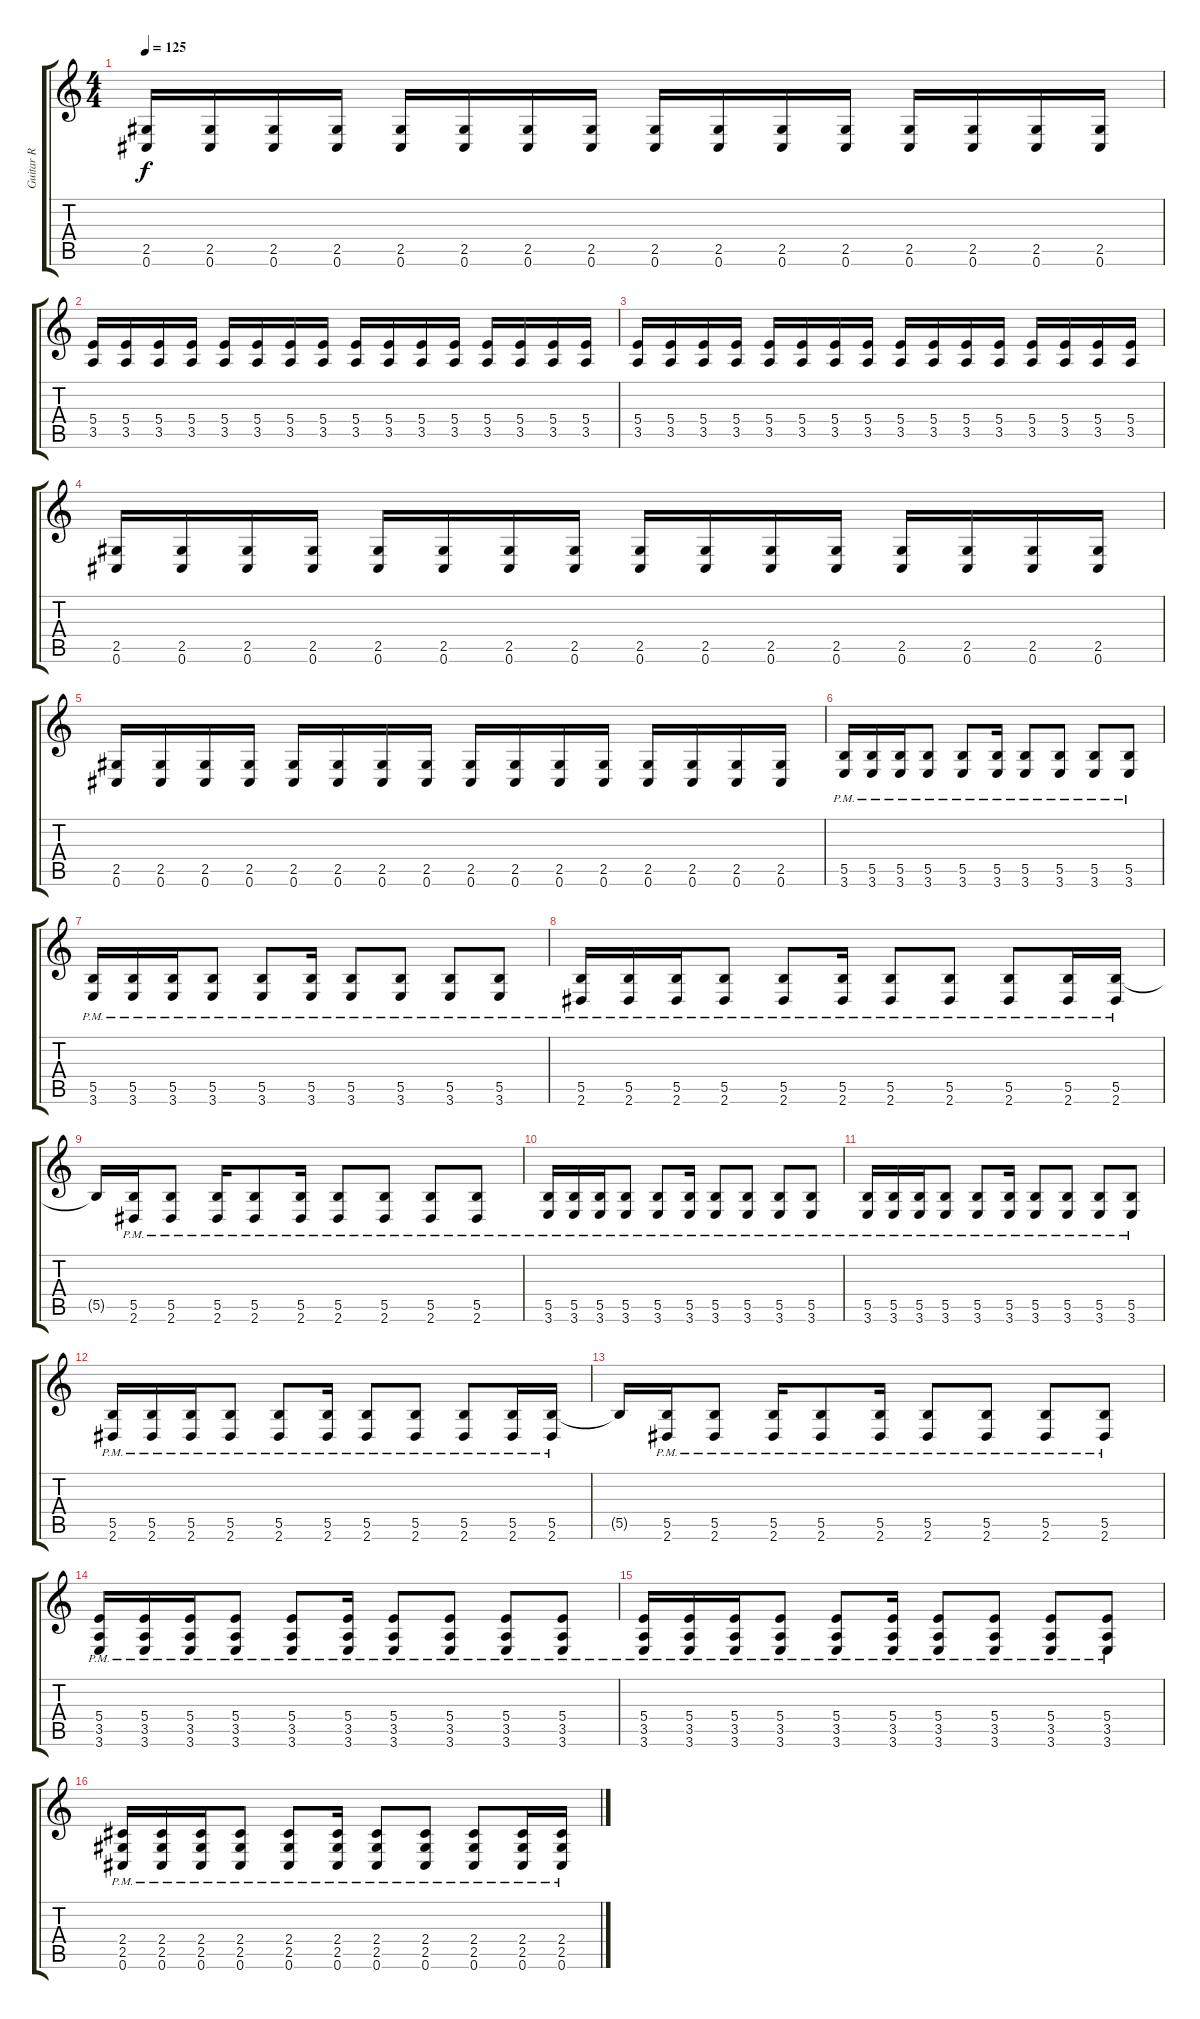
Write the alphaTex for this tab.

\track ("Guitar R" "Guitar R") {instrument distortionguitar}
\staff {score tabs}
\tuning (Db4 Ab3 E3 B2 Gb2 Db2) {hide}
\ts (4 4)
\tempo 125
\clef g2
\ks c
(2.5 0.6).16{dy f} (2.5 0.6).16 (2.5 0.6).16 (2.5 0.6).16 (2.5 0.6).16 (2.5 0.6).16 (2.5 0.6).16 (2.5 0.6).16 (2.5 0.6).16 (2.5 0.6).16 (2.5 0.6).16 (2.5 0.6).16 (2.5 0.6).16 (2.5 0.6).16 (2.5 0.6).16 (2.5 0.6).16 |
(5.4 3.5).16 (5.4 3.5).16 (5.4 3.5).16 (5.4 3.5).16 (5.4 3.5).16 (5.4 3.5).16 (5.4 3.5).16 (5.4 3.5).16 (5.4 3.5).16 (5.4 3.5).16 (5.4 3.5).16 (5.4 3.5).16 (5.4 3.5).16 (5.4 3.5).16 (5.4 3.5).16 (5.4 3.5).16 |
(5.4 3.5).16 (5.4 3.5).16 (5.4 3.5).16 (5.4 3.5).16 (5.4 3.5).16 (5.4 3.5).16 (5.4 3.5).16 (5.4 3.5).16 (5.4 3.5).16 (5.4 3.5).16 (5.4 3.5).16 (5.4 3.5).16 (5.4 3.5).16 (5.4 3.5).16 (5.4 3.5).16 (5.4 3.5).16 |
(2.5 0.6).16 (2.5 0.6).16 (2.5 0.6).16 (2.5 0.6).16 (2.5 0.6).16 (2.5 0.6).16 (2.5 0.6).16 (2.5 0.6).16 (2.5 0.6).16 (2.5 0.6).16 (2.5 0.6).16 (2.5 0.6).16 (2.5 0.6).16 (2.5 0.6).16 (2.5 0.6).16 (2.5 0.6).16 |
(2.5 0.6).16 (2.5 0.6).16 (2.5 0.6).16 (2.5 0.6).16 (2.5 0.6).16 (2.5 0.6).16 (2.5 0.6).16 (2.5 0.6).16 (2.5 0.6).16 (2.5 0.6).16 (2.5 0.6).16 (2.5 0.6).16 (2.5 0.6).16 (2.5 0.6).16 (2.5 0.6).16 (2.5 0.6).16 |
(5.5{pm} 3.6{pm}).16 (5.5{pm} 3.6{pm}).16 (5.5{pm} 3.6{pm}).16 (5.5{pm} 3.6{pm}).8 (5.5{pm} 3.6{pm}).8 (5.5{pm} 3.6{pm}).16 (5.5{pm} 3.6{pm}).8 (5.5{pm} 3.6{pm}).8 (5.5{pm} 3.6{pm}).8 (5.5{pm} 3.6{pm}).8 |
(5.5{pm} 3.6{pm}).16 (5.5{pm} 3.6{pm}).16 (5.5{pm} 3.6{pm}).16 (5.5{pm} 3.6{pm}).8 (5.5{pm} 3.6{pm}).8 (5.5{pm} 3.6{pm}).16 (5.5{pm} 3.6{pm}).8 (5.5{pm} 3.6{pm}).8 (5.5{pm} 3.6{pm}).8 (5.5{pm} 3.6{pm}).8 |
(5.5{pm} 2.6{pm}).16 (5.5{pm} 2.6{pm}).16 (5.5{pm} 2.6{pm}).16 (5.5{pm} 2.6{pm}).8 (5.5{pm} 2.6{pm}).8 (5.5{pm} 2.6{pm}).16 (5.5{pm} 2.6{pm}).8 (5.5{pm} 2.6{pm}).8 (5.5{pm} 2.6{pm}).8 (5.5{pm} 2.6{pm}).16 (5.5{pm} 2.6{pm}).16 |
5.5{t}.16 (5.5{pm} 2.6{pm}).16 (5.5{pm} 2.6{pm}).8 (5.5{pm} 2.6{pm}).16 (5.5{pm} 2.6{pm}).8 (5.5{pm} 2.6{pm}).16 (5.5{pm} 2.6{pm}).8 (5.5 2.6{pm}).8 (5.5{pm} 2.6{pm}).8 (5.5{pm} 2.6{pm}).8 |
(5.5{pm} 3.6{pm}).16 (5.5{pm} 3.6{pm}).16 (5.5{pm} 3.6{pm}).16 (5.5{pm} 3.6{pm}).8 (5.5{pm} 3.6{pm}).8 (5.5{pm} 3.6{pm}).16 (5.5{pm} 3.6{pm}).8 (5.5{pm} 3.6{pm}).8 (5.5{pm} 3.6{pm}).8 (5.5{pm} 3.6{pm}).8 |
(5.5{pm} 3.6{pm}).16 (5.5{pm} 3.6{pm}).16 (5.5{pm} 3.6{pm}).16 (5.5{pm} 3.6{pm}).8 (5.5{pm} 3.6{pm}).8 (5.5{pm} 3.6{pm}).16 (5.5{pm} 3.6{pm}).8 (5.5{pm} 3.6{pm}).8 (5.5{pm} 3.6{pm}).8 (5.5{pm} 3.6{pm}).8 |
(5.5{pm} 2.6{pm}).16 (5.5{pm} 2.6{pm}).16 (5.5{pm} 2.6{pm}).16 (5.5{pm} 2.6{pm}).8 (5.5{pm} 2.6{pm}).8 (5.5{pm} 2.6{pm}).16 (5.5{pm} 2.6{pm}).8 (5.5{pm} 2.6{pm}).8 (5.5{pm} 2.6{pm}).8 (5.5{pm} 2.6{pm}).16 (5.5{pm} 2.6{pm}).16 |
5.5{t}.16 (5.5{pm} 2.6{pm}).16 (5.5{pm} 2.6{pm}).8 (5.5{pm} 2.6{pm}).16 (5.5{pm} 2.6{pm}).8 (5.5{pm} 2.6{pm}).16 (5.5{pm} 2.6{pm}).8 (5.5 2.6{pm}).8 (5.5{pm} 2.6{pm}).8 (5.5{pm} 2.6{pm}).8 |
(5.4{pm} 3.5{pm} 3.6{pm}).16 (5.4{pm} 3.5{pm} 3.6{pm}).16 (5.4{pm} 3.5{pm} 3.6{pm}).16 (5.4{pm} 3.5{pm} 3.6{pm}).8 (5.4{pm} 3.5{pm} 3.6{pm}).8 (5.4{pm} 3.5{pm} 3.6{pm}).16 (5.4{pm} 3.5{pm} 3.6{pm}).8 (5.4{pm} 3.5{pm} 3.6{pm}).8 (5.4{pm} 3.5{pm} 3.6{pm}).8 (5.4{pm} 3.5{pm} 3.6{pm}).8 |
(5.4{pm} 3.5{pm} 3.6{pm}).16 (5.4{pm} 3.5{pm} 3.6{pm}).16 (5.4{pm} 3.5{pm} 3.6{pm}).16 (5.4{pm} 3.5{pm} 3.6{pm}).8 (5.4{pm} 3.5{pm} 3.6{pm}).8 (5.4{pm} 3.5{pm} 3.6{pm}).16 (5.4{pm} 3.5{pm} 3.6{pm}).8 (5.4{pm} 3.5{pm} 3.6{pm}).8 (5.4{pm} 3.5{pm} 3.6{pm}).8 (5.4{pm} 3.5{pm} 3.6{pm}).8 |
(2.4{pm} 2.5{pm} 0.6{pm}).16 (2.4{pm} 2.5{pm} 0.6{pm}).16 (2.4{pm} 2.5{pm} 0.6{pm}).16 (2.4{pm} 2.5{pm} 0.6{pm}).8 (2.4{pm} 2.5{pm} 0.6{pm}).8 (2.4{pm} 2.5{pm} 0.6{pm}).16 (2.4{pm} 2.5{pm} 0.6{pm}).8 (2.4{pm} 2.5{pm} 0.6{pm}).8 (2.4{pm} 2.5{pm} 0.6{pm}).8 (2.4{pm} 2.5{pm} 0.6{pm}).16 (2.4{pm} 2.5{pm} 0.6{pm}).16
